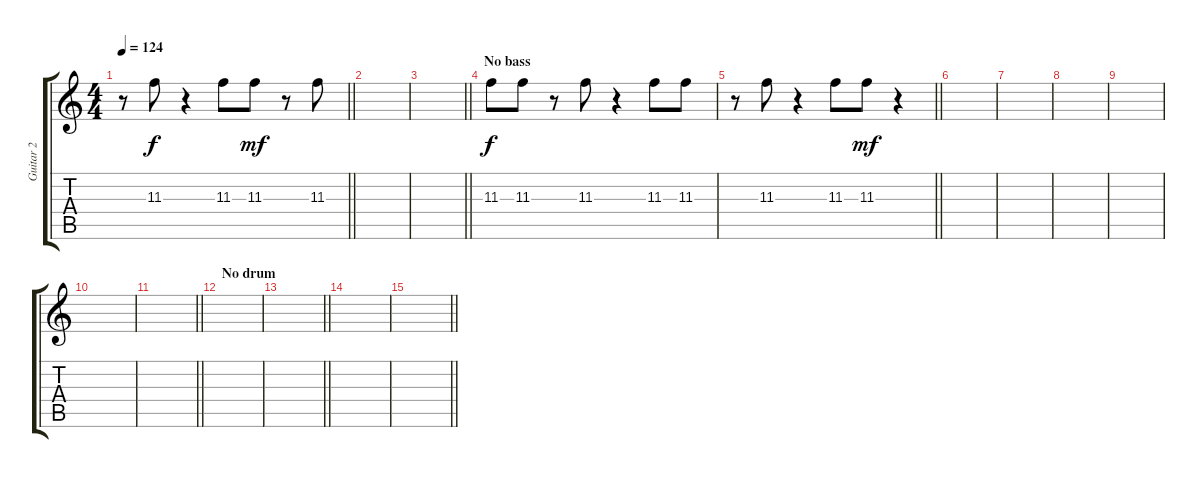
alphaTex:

\track ("Guitar 2" "Guitar 2") {instrument overdrivenguitar}
\staff {score tabs}
\tuning (Eb4 Bb3 Gb3 Db3 Ab2 Eb2) {hide}
\ts (4 4)
\tempo 124
\clef g2
\barLineRight lightlight
\ks c
r.8{dy f} 11.3.8 r.4 11.3.8 11.3.8{dy mf} r.8 11.3.8 |
|
\barLineRight lightlight
|
\section ("" "No bass")
11.3.8{dy f} 11.3.8 r.8 11.3.8 r.4 11.3.8 11.3.8 |
\barLineRight lightlight
r.8 11.3.8 r.4 11.3.8 11.3.8{dy mf} r.4 |
|
|
|
|
|
\barLineRight lightlight
|
\section ("" "No drum")
|
\barLineRight lightlight
|
|
\barLineRight lightlight
